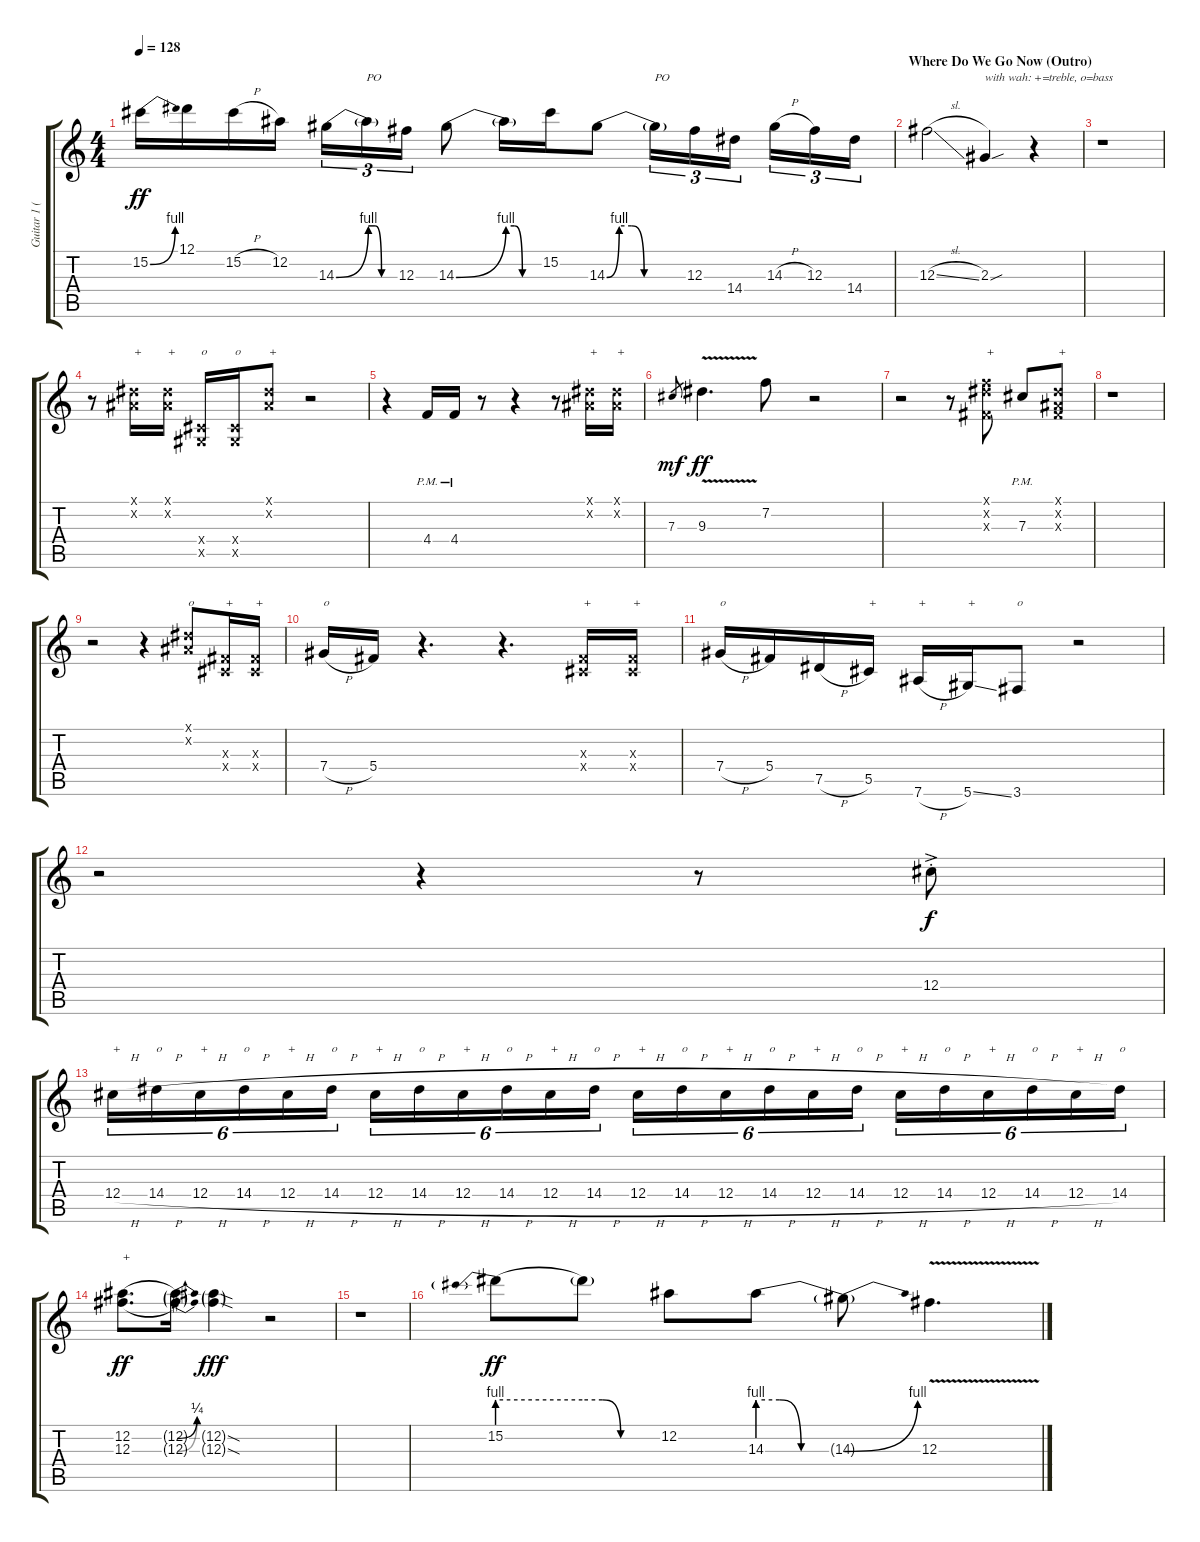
\track ("Guitar 1 (Slash)" "Guitar 1 (") {instrument overdrivenguitar}
\staff {score tabs}
\tuning (Eb4 Bb3 Gb3 Db3 Ab2 Eb2) {hide}
\ts (4 4)
\tempo 128
\clef g2
\ks c
15.2{be (bend 0 0 60 4)}.16{dy ff} 12.1.16 15.2{h}.16 12.2.16 14.3{be (bend 0 0 60 4)}.16{tu (3 2)} 14.3{be (custom 0 4 15 4 30 0 60 0) t}.16{tu (3 2) txt "PO"} 12.3.16{tu (3 2)} 14.3{be (bend 0 0 60 4)}.8 14.3{be (custom 0 4 15 4 30 0 60 0) t}.16 15.2.16 14.3{be (custom 0 0 15 4 30 4 45 0 60 0)}.8 14.3{be (hold 0 0 60 0) t}.16{tu (3 2) txt "PO"} 12.3.16{tu (3 2)} 14.4.16{tu (3 2)} 14.3{h}.16{tu (3 2)} 12.3.16{tu (3 2)} 14.4.16{tu (3 2)} |
\section ("" "Where Do We Go Now (Outro)")
12.3{sl}.2 2.3{sou}.4{txt "with wah: +=treble, o=bass"} r.4 |
r.1 |
r.8 (0.1{x} 0.2{x}).16{txt "+"} (0.1{x} 0.2{x}).16{txt "+"} (0.4{x} 0.5{x}).16{txt "o"} (0.4{x} 0.5{x}).16{txt "o"} (0.1{x} 0.2{x}).8{txt "+"} r.2 |
r.4 4.4{pm}.16 4.4{pm}.16 r.8 r.4 r.8 (0.1{x} 0.2{x}).16{txt "+"} (0.1{x} 0.2{x}).16{txt "+"} |
7.3.8{gr dy mf} 9.3{v}.4{d dy ff} 7.2.8 r.2 |
r.2 r.8 (0.1{x} 7.2{x} 0.3{x}).8{txt "+"} 7.3{pm}.8 (0.1{x} 0.2{x} 0.3{x}).8{txt "+"} |
r.1 |
r.2 r.4 (0.1{x} 0.2{x}).8{txt "o"} (0.3{x} 0.4{x}).16{txt "+"} (0.3{x} 0.4{x}).16{txt "+"} |
7.4{h}.16{txt "o"} 5.4.16 r.4{d} r.4{d} (0.3{x} 0.4{x}).16{txt "+"} (0.3{x} 0.4{x}).16{txt "+"} |
7.4{h}.16{txt "o"} 5.4.16 7.5{h}.16 5.5.16{txt "+"} 7.6{h}.16{txt "+"} 5.6{ss}.16{txt "+"} 3.6.8{txt "o"} r.2 |
r.2 r.4 r.8 12.4{ac st}.8{dy f} |
12.4{h}.16{tu (6 4) txt "+"} 14.4{h}.16{tu (6 4) txt "o"} 12.4{h}.16{tu (6 4) txt "+"} 14.4{h}.16{tu (6 4) txt "o"} 12.4{h}.16{tu (6 4) txt "+"} 14.4{h}.16{tu (6 4) txt "o"} 12.4{h}.16{tu (6 4) txt "+"} 14.4{h}.16{tu (6 4) txt "o"} 12.4{h}.16{tu (6 4) txt "+"} 14.4{h}.16{tu (6 4) txt "o"} 12.4{h}.16{tu (6 4) txt "+"} 14.4{h}.16{tu (6 4) txt "o"} 12.4{h}.16{tu (6 4) txt "+"} 14.4{h}.16{tu (6 4) txt "o"} 12.4{h}.16{tu (6 4) txt "+"} 14.4{h}.16{tu (6 4) txt "o"} 12.4{h}.16{tu (6 4) txt "+"} 14.4{h}.16{tu (6 4) txt "o"} 12.4{h}.16{tu (6 4) txt "+"} 14.4{h}.16{tu (6 4) txt "o"} 12.4{h}.16{tu (6 4) txt "+"} 14.4{h}.16{tu (6 4) txt "o"} 12.4{h}.16{tu (6 4) txt "+"} 14.4.16{tu (6 4) txt "o"} |
(12.2{be (hold 0 0 60 0)} 12.3{be (hold 0 0 60 0)}).8{d txt "+" dy ff} (12.2{be (bend 0 0 60 1) t} 12.3{be (bend 0 0 60 1) t}).16 (12.2{sod g} 12.3{sod g}).4{dy fff} r.2 |
r.1 |
15.2{be (prebend 0 4 60 4)}.8{dy ff} 15.2{be (custom 0 4 15 4 30 0 60 0) t}.8 12.2.8 14.3{be (custom 0 4 15 4 30 0 60 0)}.8 14.3{be (bend 0 0 60 4) t}.8 12.3{v}.4{d}
